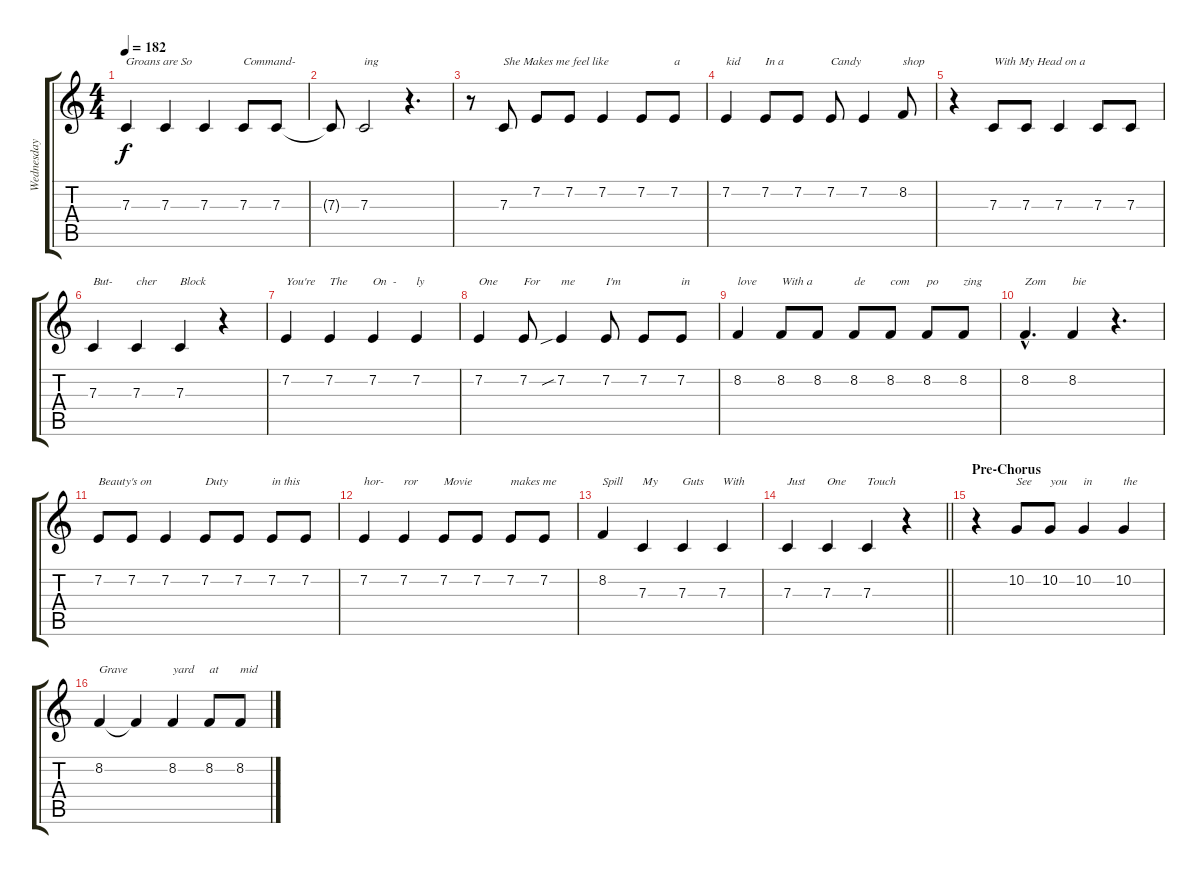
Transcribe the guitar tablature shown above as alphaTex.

\track ("Wednesday 13" "Wednesday ") {instrument lead1square}
\staff {score tabs}
\tuning (D4 A3 F3 C3 G2 D2) {hide}
\ts (4 4)
\tempo 182
\clef g2
\ks c
7.3.4{txt "Groans are So" dy f} 7.3.4 7.3.4 7.3.8{txt "Command-"} 7.3.8 |
7.3{t}.8 7.3.2{txt "ing"} r.4{d} |
r.8 7.3.8{txt "She Makes me feel like"} 7.2.8 7.2.8 7.2.4 7.2.8 7.2.8{txt "a"} |
7.2.4{txt "kid"} 7.2.8{txt "In a"} 7.2.8 7.2.8{txt "Candy"} 7.2.4 8.2.8{txt "shop"} |
r.4 7.3.8{txt "With My Head on a"} 7.3.8 7.3.4 7.3.8 7.3.8 |
7.3.4{txt "But-"} 7.3.4{txt "cher"} 7.3.4{txt "Block"} r.4 |
7.2.4{txt "You're"} 7.2.4{txt "The"} 7.2.4{txt "On  -"} 7.2.4{txt "ly"} |
7.2.4{txt "One"} 7.2.8{txt "For"} 7.2{sib}.4{txt "me"} 7.2.8{txt "I'm"} 7.2.8 7.2.8{txt "in"} |
8.2.4{txt "love"} 8.2.8{txt "With a"} 8.2.8 8.2.8{txt "de"} 8.2.8{txt "com"} 8.2.8{txt "po"} 8.2.8{txt "zing"} |
8.2{hac}.4{d txt "Zom"} 8.2.4{txt "bie"} r.4{d} |
7.2.8{txt "Beauty's on"} 7.2.8 7.2.4 7.2.8{txt "Duty"} 7.2.8 7.2.8{txt "in this"} 7.2.8 |
7.2.4{txt "hor-"} 7.2.4{txt "ror"} 7.2.8{txt "Movie"} 7.2.8 7.2.8{txt "makes me"} 7.2.8 |
8.2.4{txt "Spill"} 7.3.4{txt "My"} 7.3.4{txt "Guts"} 7.3.4{txt "With"} |
\barLineRight lightlight
7.3.4{txt "Just"} 7.3.4{txt "One"} 7.3.4{txt "Touch"} r.4 |
\section ("" "Pre-Chorus")
r.4 10.2.8{txt "See"} 10.2.8{txt "you"} 10.2.4{txt "in"} 10.2.4{txt "the"} |
8.2.4{txt "Grave"} 8.2{t}.4 8.2.4{txt "yard"} 8.2.8{txt "at"} 8.2.8{txt "mid"}
